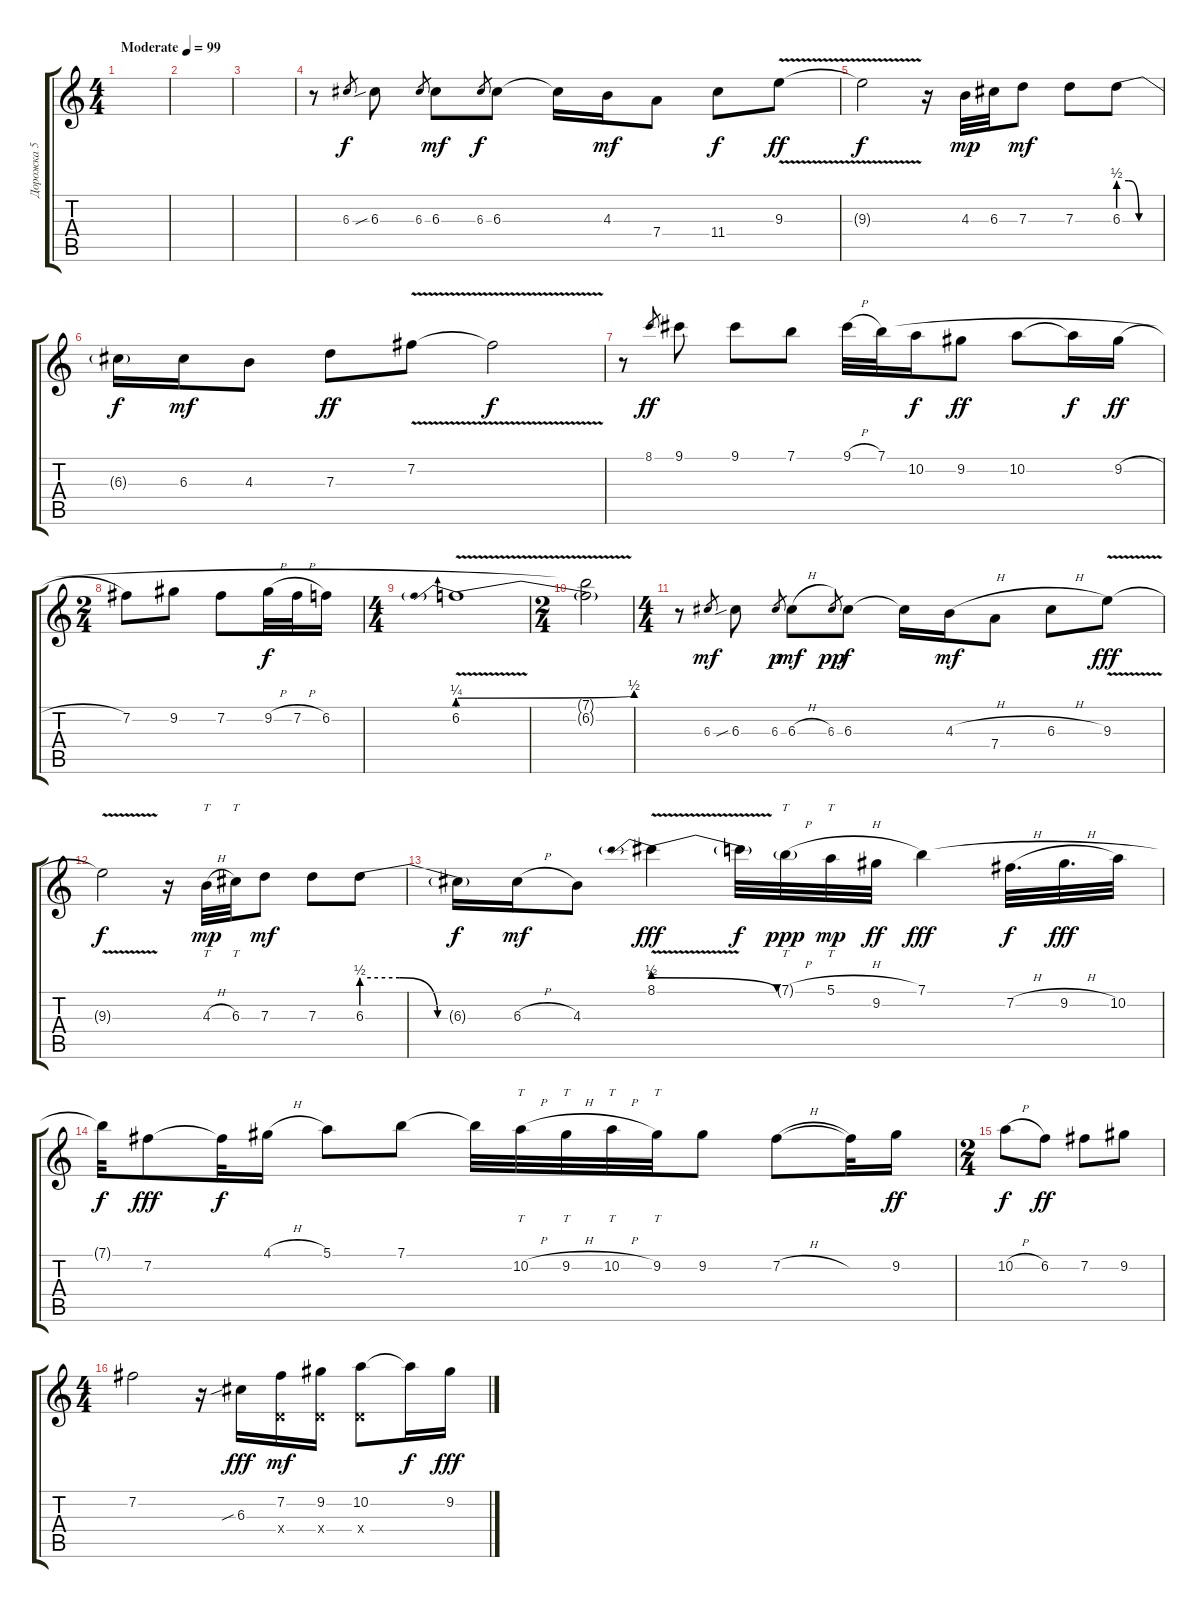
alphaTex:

\track ("Дорожка 5" "Дорожка 5") {instrument overdrivenguitar}
\staff {score tabs}
\tuning (E4 B3 G3 D3 A2 E2) {hide}
\ts (4 4)
\tempo (99 "Moderate")
\clef g2
\ks c
|
|
|
r.8 6.3.8{gr} 6.3{sib}.8 6.3.8{gr dy f} 6.3.8{dy mf} 6.3.8{gr dy f} 6.3.8 6.3{t}.16 4.3.16{dy mf} 7.4.8 11.4.8{dy f} 9.3{v}.8{dy ff} |
9.3{t}.2{dy f} r.16 4.3.32{dy mp} 6.3.32 7.3.8{dy mf} 7.3.8 6.3{be (custom 0 2 15 2 30 0 60 0)}.8 |
6.3{t}.16{dy f} 6.3.16{dy mf} 4.3.8 7.3.8{dy ff} 7.2{v}.8 7.2{t}.2{dy f} |
r.8 8.1.8{gr dy ff} 9.1.8 9.1.8 7.1.8 9.1{h}.32 7.1.32 10.2.16{dy f} 9.2.8{dy ff} 10.2.8 10.2{t}.16{dy f} 9.2{h}.16{dy ff} |
\ts (2 4)
7.2.8 9.2.8 7.2.8 9.2{h}.32{dy f} 7.2{h}.32 6.2.16 |
\ts (4 4)
6.2{be (prebendbend 0 1 60 2) v}.1 |
\ts (2 4)
(7.1{t} 6.2{t}).2 |
\ts (4 4)
r.8 6.3.8{gr dy mf} 6.3{sib}.8 6.3.8{gr dy p} 6.3{h}.8{dy mf} 6.3.8{gr dy pp} 6.3.8{dy f} 6.3{t}.16 4.3{h}.16{dy mf} 7.4.8 6.3{h}.8 9.3{v}.8{dy fff} |
9.3{t}.2{dy f} r.16 4.3{h}.32{tt dy mp} 6.3.32{tt} 7.3.8{dy mf} 7.3.8 6.3{be (custom 0 2 15 2 30 0 60 0)}.8 |
6.3{t}.16{dy f} 6.3{h}.16{dy mf} 4.3.8 8.1{be (prebendrelease 0 2 60 0) v}.4{dy fff} 8.1{t}.32{dy f} 7.1{h g}.32{tt dy ppp} 5.1{h}.32{tt dy mp} 9.2.32{dy ff} 7.1.4{dy fff} 7.2{h}.32{d dy f} 9.2{h}.32{d dy fff} 10.2.32 |
7.1{t}.32{dy f} 7.2.8{dy fff} 7.2{t}.32{dy f} 4.1{h}.16 5.1.8 7.1.8 7.1{t}.32 10.2{h}.32{tt} 9.2{h}.32{tt} 10.2{h}.32{tt} 9.2.32{tt} 9.2.8 7.2{h}.8 7.2{t}.32 9.2.16{dy ff} |
\ts (2 4)
10.2{h}.8{dy f} 6.2.8{dy ff} 7.2.8 9.2.8 |
\ts (4 4)
7.2.2 r.16 6.3{sib}.16{dy fff} (7.2 0.4{x}).16{dy mf} (9.2 0.4{x}).16 (10.2 0.4{x}).8 10.2{t}.16{dy f} 9.2.16{dy fff}
